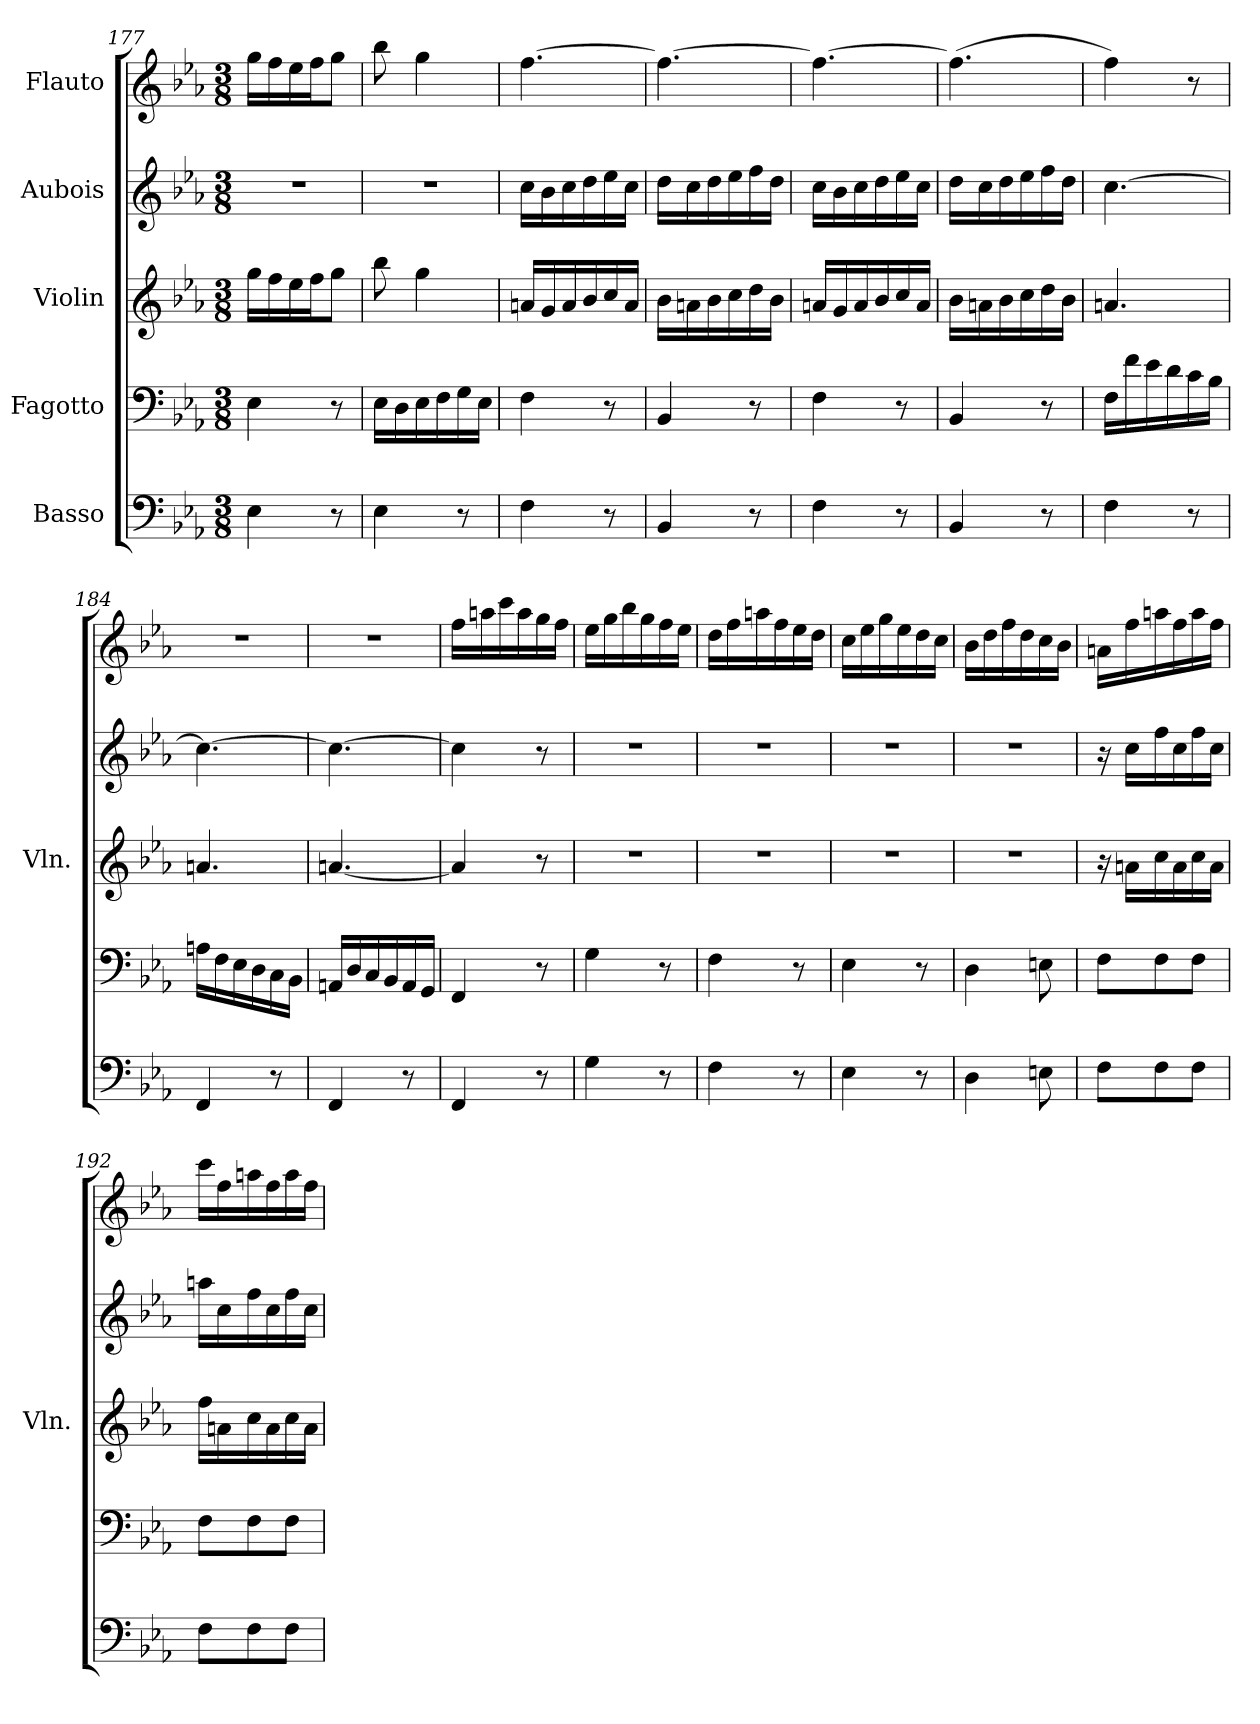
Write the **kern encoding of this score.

**kern	**kern	**kern	**kern	**kern
*part5	*part4	*part3	*part2	*part1
*staff5	*staff4	*staff3	*staff2	*staff1
*I"Basso	*I"Fagotto	*I"Violin	*I"Aubois	*I"Flauto
*	*	*I'Vln.	*	*
*clefF4	*clefF4	*clefG2	*clefG2	*clefG2
*k[b-e-a-]	*k[b-e-a-]	*k[b-e-a-]	*k[b-e-a-]	*k[b-e-a-]
*M3/8	*M3/8	*M3/8	*M3/8	*M3/8
=177	=177	=177	=177	=177
4E-\	4E-\	16gg\LL	4.r	16gg\LL
.	.	16ff\	.	16ff\
.	.	16ee-\	.	16ee-\
.	.	16ff\J	.	16ff\J
8r	8r	8gg\J	.	8gg\J
=178	=178	=178	=178	=178
4E-\	16E-\LL	8bb-\	4.r	8bb-\
.	16D\	.	.	.
.	16E-\	4gg\	.	4gg\
.	16F\	.	.	.
8r	16G\	.	.	.
.	16E-\JJ	.	.	.
=179	=179	=179	=179	=179
4F\	4F\	16an/LL	16cc\LL	[4.ff\
.	.	16g/	16b-\	.
.	.	16a/	16cc\	.
.	.	16b-/	16dd\	.
8r	8r	16cc/	16ee-\	.
.	.	16a/JJ	16cc\JJ	.
=180	=180	=180	=180	=180
4BB-/	4BB-/	16b-\LL	16dd\LL	4.ff\_
.	.	16an\	16cc\	.
.	.	16b-\	16dd\	.
.	.	16cc\	16ee-\	.
8r	8r	16dd\	16ff\	.
.	.	16b-\JJ	16dd\JJ	.
=181	=181	=181	=181	=181
4F\	4F\	16an/LL	16cc\LL	4.ff\_
.	.	16g/	16b-\	.
.	.	16a/	16cc\	.
.	.	16b-/	16dd\	.
8r	8r	16cc/	16ee-\	.
.	.	16a/JJ	16cc\JJ	.
=182	=182	=182	=182	=182
4BB-/	4BB-/	16b-\LL	16dd\LL	(>4.ff\]
.	.	16an\	16cc\	.
.	.	16b-\	16dd\	.
.	.	16cc\	16ee-\	.
8r	8r	16dd\	16ff\	.
.	.	16b-\JJ	16dd\JJ	.
=183	=183	=183	=183	=183
4F\	16F\LL	4.an/	[4.cc\	4ff\)
.	16f\	.	.	.
.	16e-\	.	.	.
.	16d\	.	.	.
8r	16c\	.	.	8r
.	16B-\JJ	.	.	.
=184	=184	=184	=184	=184
4FF/	16An\LL	4.an/	4.cc\_	4.r
.	16F\	.	.	.
.	16E-\	.	.	.
.	16D\	.	.	.
8r	16C\	.	.	.
.	16BB-\JJ	.	.	.
!!LO:LB:g=z
=185	=185	=185	=185	=185
4FF/	16AAn/LL	[4.an/	4.cc\_	4.r
.	16D/	.	.	.
.	16C/	.	.	.
.	16BB-/	.	.	.
8r	16AA/	.	.	.
.	16GG/JJ	.	.	.
=186	=186	=186	=186	=186
4FF/	4FF/	4a/]	4cc\]	16ff\LL
.	.	.	.	16aan\
.	.	.	.	16ccc\
.	.	.	.	16aa\
8r	8r	8r	8r	16gg\
.	.	.	.	16ff\JJ
=187	=187	=187	=187	=187
4G\	4G\	4.r	4.r	16ee-\LL
.	.	.	.	16gg\
.	.	.	.	16bb-\
.	.	.	.	16gg\
8r	8r	.	.	16ff\
.	.	.	.	16ee-\JJ
=188	=188	=188	=188	=188
4F\	4F\	4.r	4.r	16dd\LL
.	.	.	.	16ff\
.	.	.	.	16aan\
.	.	.	.	16ff\
8r	8r	.	.	16ee-\
.	.	.	.	16dd\JJ
=189	=189	=189	=189	=189
4E-\	4E-\	4.r	4.r	16cc\LL
.	.	.	.	16ee-\
.	.	.	.	16gg\
.	.	.	.	16ee-\
8r	8r	.	.	16dd\
.	.	.	.	16cc\JJ
=190	=190	=190	=190	=190
4D\	4D\	4.r	4.r	16b-\LL
.	.	.	.	16dd\
.	.	.	.	16ff\
.	.	.	.	16dd\
8En\	8En\	.	.	16cc\
.	.	.	.	16b-\JJ
=191	=191	=191	=191	=191
8F\L	8F\L	16r	16r	16an\LL
.	.	16an\LL	16cc\LL	16ff\
8F\	8F\	16cc\	16ff\	16aan\
.	.	16a\	16cc\	16ff\
8F\J	8F\J	16cc\	16ff\	16aa\
.	.	16a\JJ	16cc\JJ	16ff\JJ
=192	=192	=192	=192	=192
8F\L	8F\L	16ff\LL	16aan\LL	16ccc\LL
.	.	16an\	16cc\	16ff\
8F\	8F\	16cc\	16ff\	16aan\
.	.	16a\	16cc\	16ff\
8F\J	8F\J	16cc\	16ff\	16aa\
.	.	16a\JJ	16cc\JJ	16ff\JJ
=	=	=	=	=
*-	*-	*-	*-	*-
